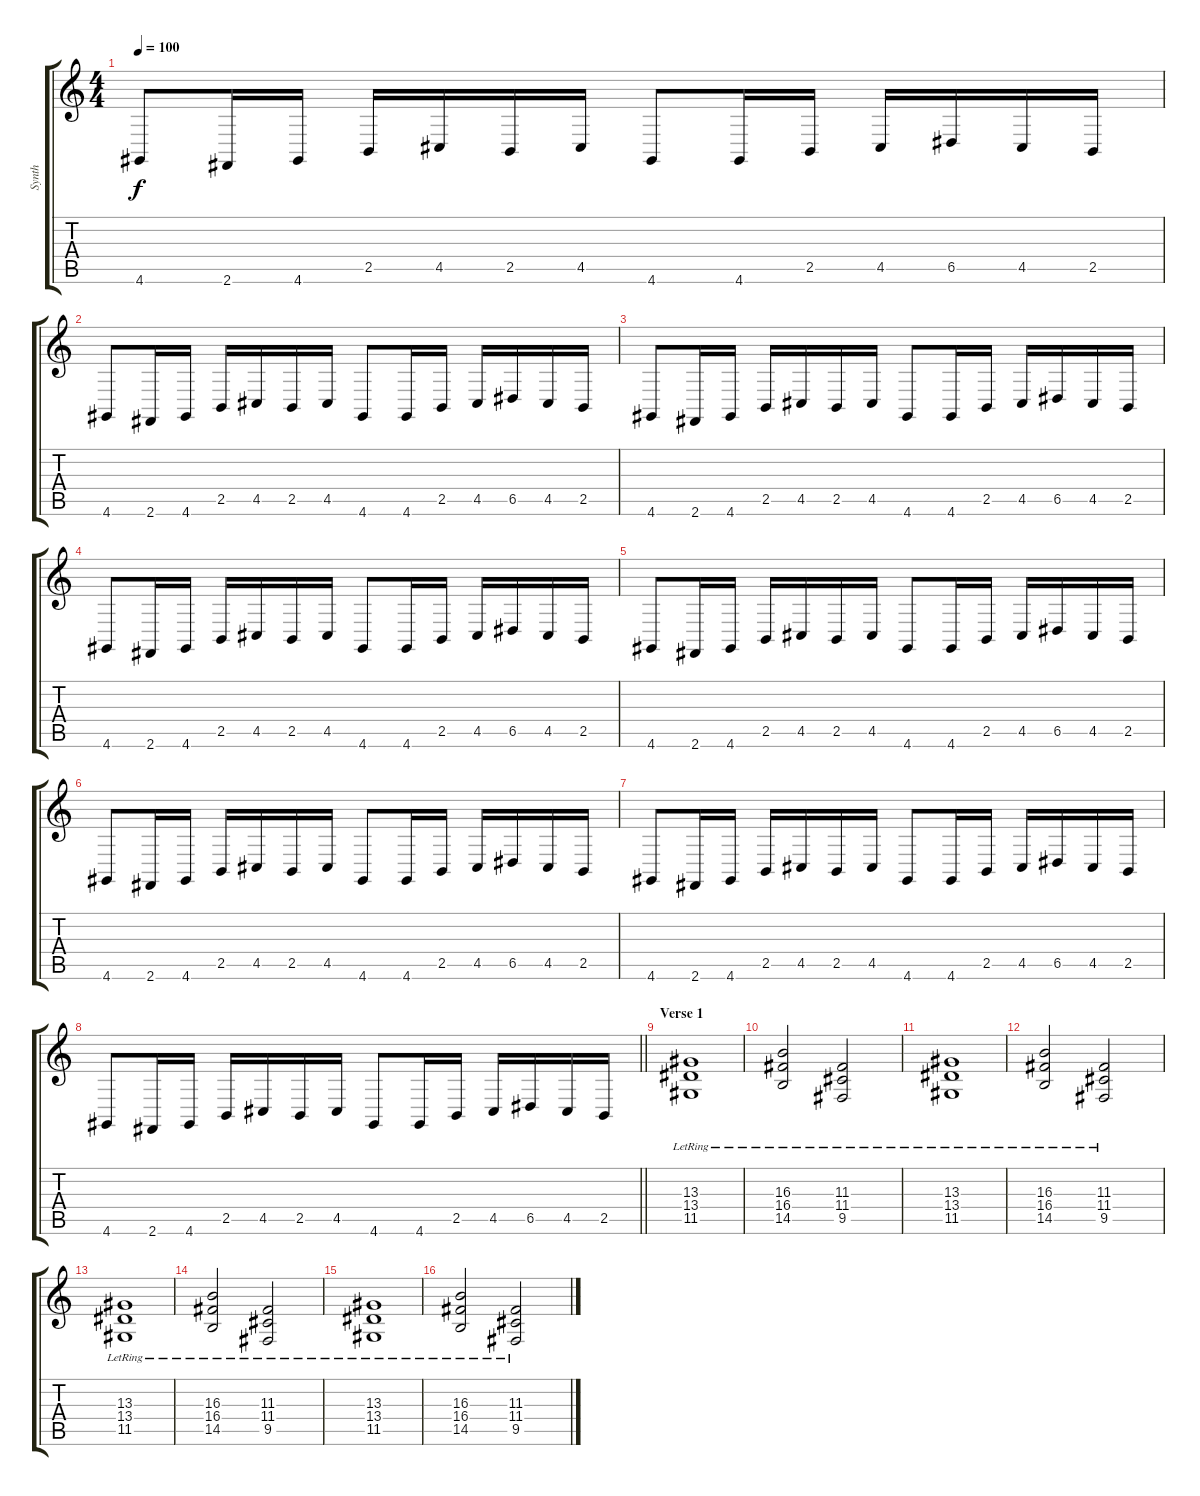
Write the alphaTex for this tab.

\track ("Synth" "Synth") {instrument drawbarorgan}
\staff {score tabs}
\tuning (E4 B3 G3 D3 A2 E2) {hide}
\ts (4 4)
\tempo 100
\clef g2
\ks c
4.6.8{dy f} 2.6.16 4.6.16 2.5.16 4.5.16 2.5.16 4.5.16 4.6.8 4.6.16 2.5.16 4.5.16 6.5.16 4.5.16 2.5.16 |
4.6.8 2.6.16 4.6.16 2.5.16 4.5.16 2.5.16 4.5.16 4.6.8 4.6.16 2.5.16 4.5.16 6.5.16 4.5.16 2.5.16 |
4.6.8 2.6.16 4.6.16 2.5.16 4.5.16 2.5.16 4.5.16 4.6.8 4.6.16 2.5.16 4.5.16 6.5.16 4.5.16 2.5.16 |
4.6.8 2.6.16 4.6.16 2.5.16 4.5.16 2.5.16 4.5.16 4.6.8 4.6.16 2.5.16 4.5.16 6.5.16 4.5.16 2.5.16 |
4.6.8 2.6.16 4.6.16 2.5.16 4.5.16 2.5.16 4.5.16 4.6.8 4.6.16 2.5.16 4.5.16 6.5.16 4.5.16 2.5.16 |
4.6.8 2.6.16 4.6.16 2.5.16 4.5.16 2.5.16 4.5.16 4.6.8 4.6.16 2.5.16 4.5.16 6.5.16 4.5.16 2.5.16 |
4.6.8 2.6.16 4.6.16 2.5.16 4.5.16 2.5.16 4.5.16 4.6.8 4.6.16 2.5.16 4.5.16 6.5.16 4.5.16 2.5.16 |
\barLineRight lightlight
4.6.8 2.6.16 4.6.16 2.5.16 4.5.16 2.5.16 4.5.16 4.6.8 4.6.16 2.5.16 4.5.16 6.5.16 4.5.16 2.5.16 |
\section ("" "Verse 1")
(13.3{lr} 13.4{lr} 11.5{lr}).1 |
(16.3{lr} 16.4{lr} 14.5{lr}).2 (11.3{lr} 11.4{lr} 9.5{lr}).2 |
(13.3{lr} 13.4{lr} 11.5{lr}).1 |
(16.3{lr} 16.4{lr} 14.5{lr}).2 (11.3{lr} 11.4{lr} 9.5{lr}).2 |
(13.3{lr} 13.4{lr} 11.5{lr}).1 |
(16.3{lr} 16.4{lr} 14.5{lr}).2 (11.3{lr} 11.4{lr} 9.5{lr}).2 |
(13.3{lr} 13.4{lr} 11.5{lr}).1 |
(16.3{lr} 16.4{lr} 14.5{lr}).2 (11.3{lr} 11.4{lr} 9.5{lr}).2
